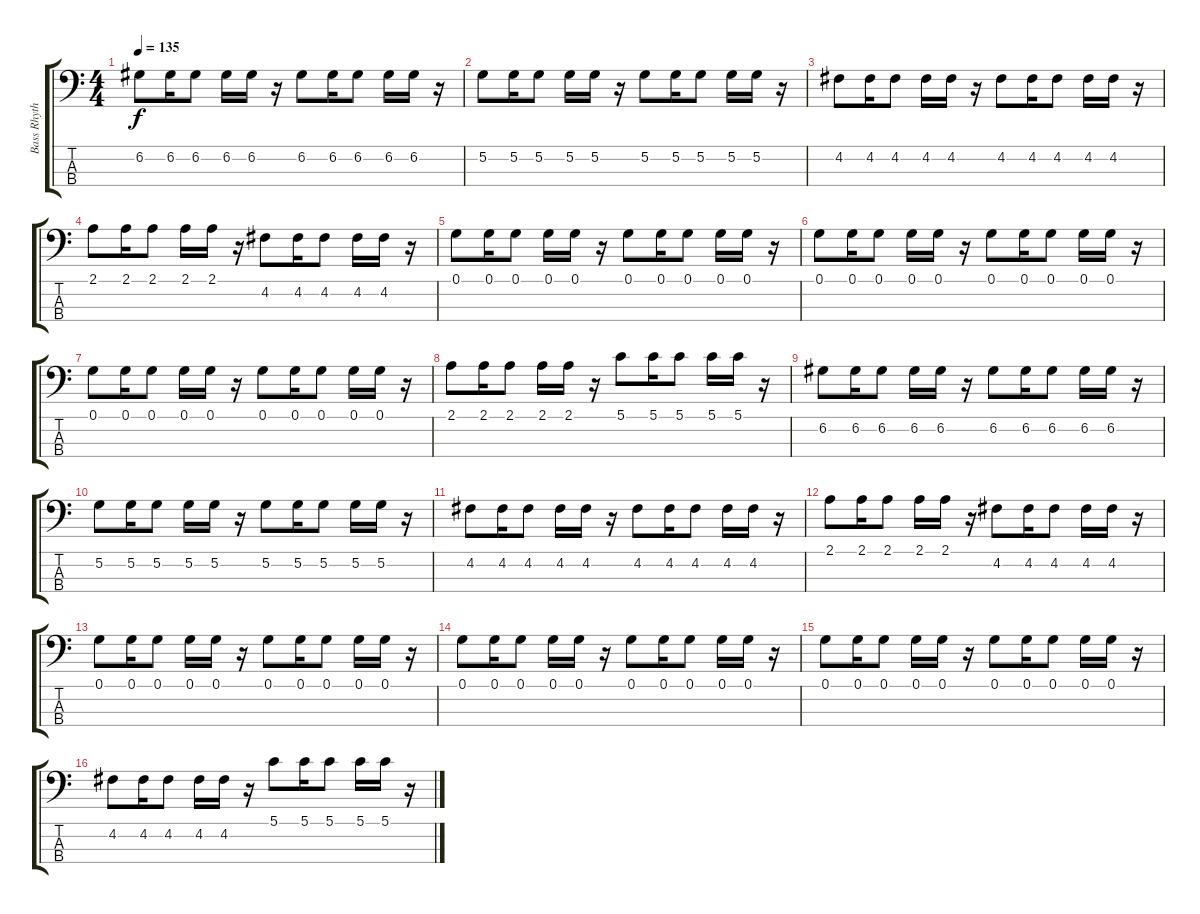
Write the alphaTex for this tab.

\track ("Bass Rhythm High" "Bass Rhyth") {instrument synthbass1}
\staff {score tabs}
\tuning (G2 D2 A1 E1) {hide}
\ts (4 4)
\tempo 135
\clef f4
\ks c
6.2.8{dy f} 6.2.16 6.2.8 6.2.16 6.2.16 r.16 6.2.8 6.2.16 6.2.8 6.2.16 6.2.16 r.16 |
5.2.8 5.2.16 5.2.8 5.2.16 5.2.16 r.16 5.2.8 5.2.16 5.2.8 5.2.16 5.2.16 r.16 |
4.2.8 4.2.16 4.2.8 4.2.16 4.2.16 r.16 4.2.8 4.2.16 4.2.8 4.2.16 4.2.16 r.16 |
2.1.8 2.1.16 2.1.8 2.1.16 2.1.16 r.16 4.2.8 4.2.16 4.2.8 4.2.16 4.2.16 r.16 |
0.1.8 0.1.16 0.1.8 0.1.16 0.1.16 r.16 0.1.8 0.1.16 0.1.8 0.1.16 0.1.16 r.16 |
0.1.8 0.1.16 0.1.8 0.1.16 0.1.16 r.16 0.1.8 0.1.16 0.1.8 0.1.16 0.1.16 r.16 |
0.1.8 0.1.16 0.1.8 0.1.16 0.1.16 r.16 0.1.8 0.1.16 0.1.8 0.1.16 0.1.16 r.16 |
2.1.8 2.1.16 2.1.8 2.1.16 2.1.16 r.16 5.1.8 5.1.16 5.1.8 5.1.16 5.1.16 r.16 |
6.2.8 6.2.16 6.2.8 6.2.16 6.2.16 r.16 6.2.8 6.2.16 6.2.8 6.2.16 6.2.16 r.16 |
5.2.8 5.2.16 5.2.8 5.2.16 5.2.16 r.16 5.2.8 5.2.16 5.2.8 5.2.16 5.2.16 r.16 |
4.2.8 4.2.16 4.2.8 4.2.16 4.2.16 r.16 4.2.8 4.2.16 4.2.8 4.2.16 4.2.16 r.16 |
2.1.8 2.1.16 2.1.8 2.1.16 2.1.16 r.16 4.2.8 4.2.16 4.2.8 4.2.16 4.2.16 r.16 |
0.1.8 0.1.16 0.1.8 0.1.16 0.1.16 r.16 0.1.8 0.1.16 0.1.8 0.1.16 0.1.16 r.16 |
0.1.8 0.1.16 0.1.8 0.1.16 0.1.16 r.16 0.1.8 0.1.16 0.1.8 0.1.16 0.1.16 r.16 |
0.1.8 0.1.16 0.1.8 0.1.16 0.1.16 r.16 0.1.8 0.1.16 0.1.8 0.1.16 0.1.16 r.16 |
4.2.8 4.2.16 4.2.8 4.2.16 4.2.16 r.16 5.1.8 5.1.16 5.1.8 5.1.16 5.1.16 r.16
